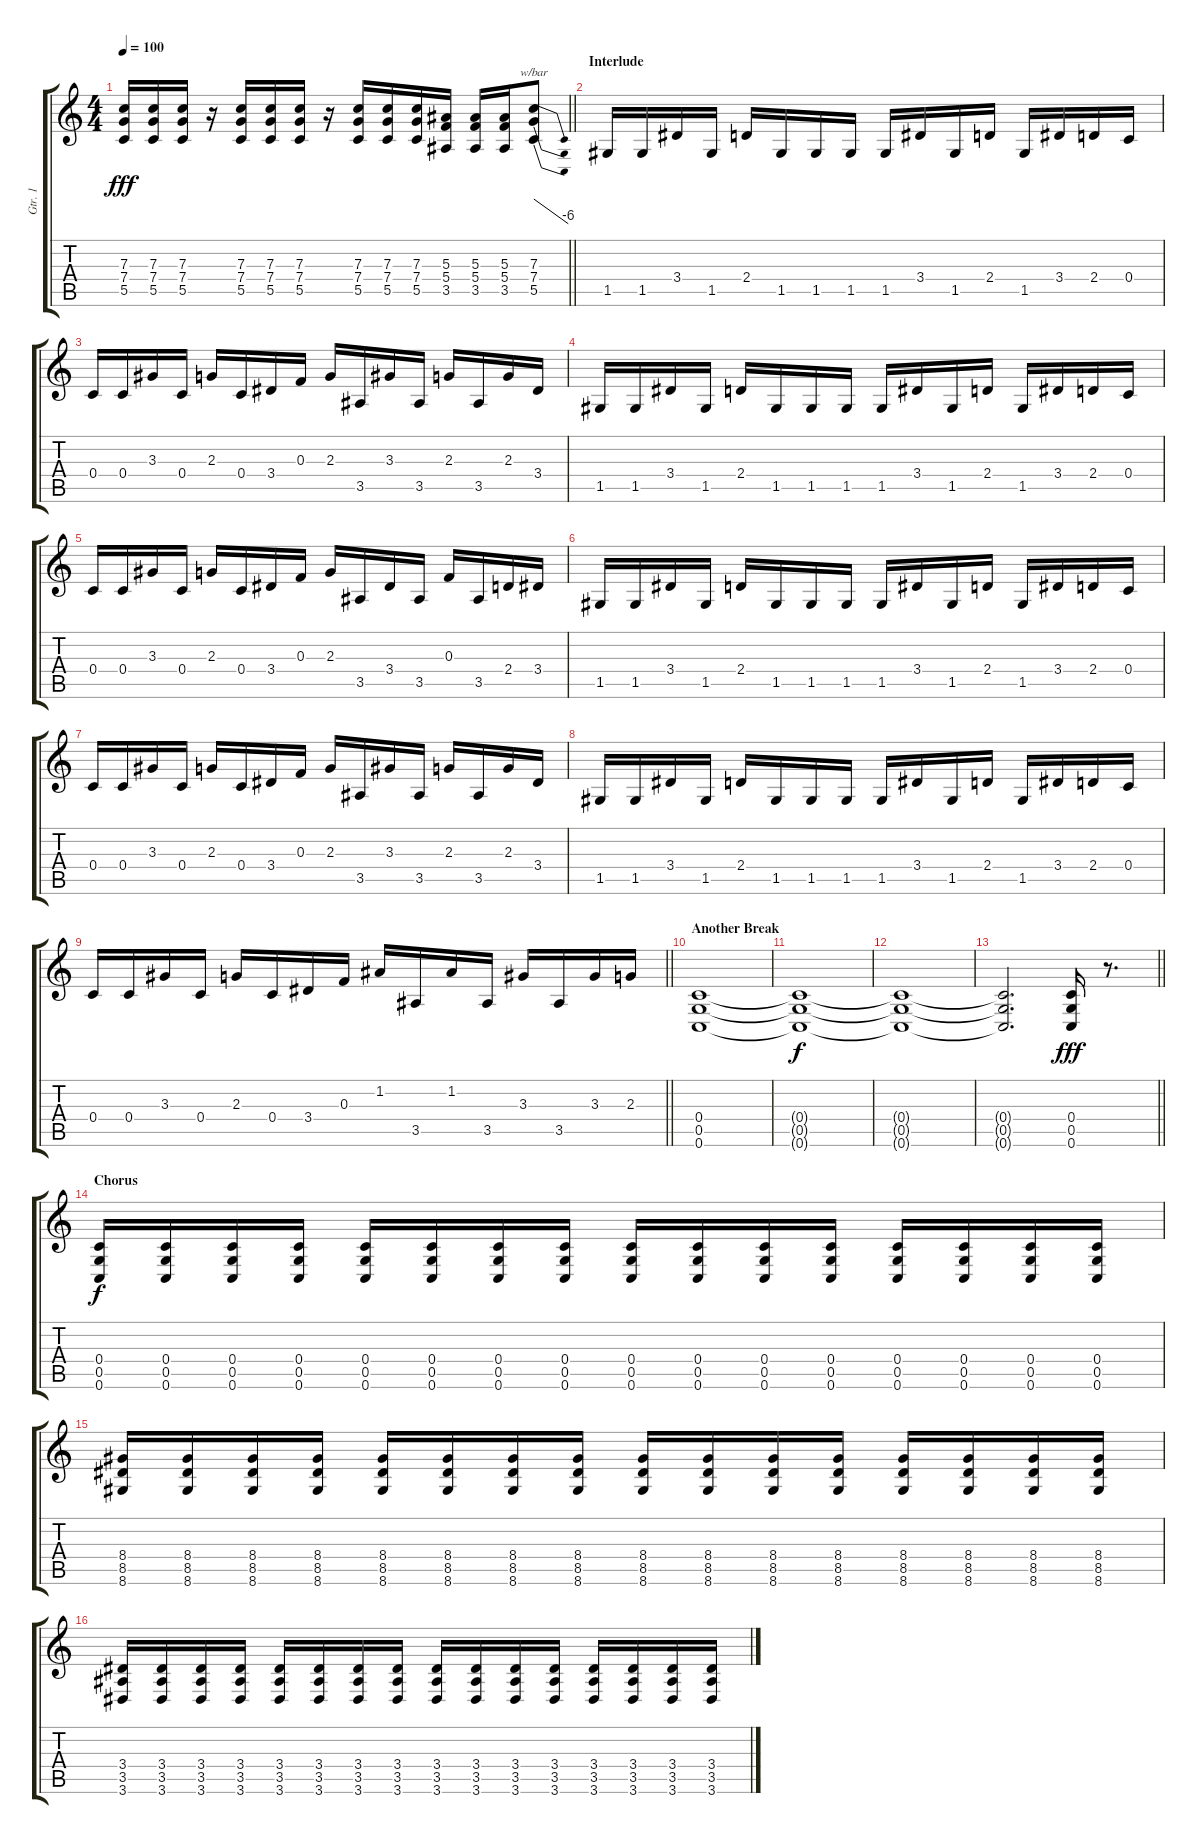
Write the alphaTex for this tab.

\track ("Gtr. 1" "Gtr. 1") {instrument distortionguitar}
\staff {score tabs}
\tuning (D4 A3 F3 C3 G2 C2) {hide}
\ts (4 4)
\tempo 100
\clef g2
\barLineRight lightlight
\ks c
(7.3 7.4 5.5).16{dy fff} (7.3 7.4 5.5).16 (7.3 7.4 5.5).16 r.16 (7.3 7.4 5.5).16 (7.3 7.4 5.5).16 (7.3 7.4 5.5).16 r.16 (7.3 7.4 5.5).16 (7.3 7.4 5.5).16 (7.3 7.4 5.5).16 (5.3 5.4 3.5).16 (5.3 5.4 3.5).16 (5.3 5.4 3.5).16 (7.3 7.4 5.5).8{tbe (dive default 0 0 60 -24)} |
\section ("" "Interlude")
1.5.16 1.5.16 3.4.16 1.5.16 2.4.16 1.5.16 1.5.16 1.5.16 1.5.16 3.4.16 1.5.16 2.4.16 1.5.16 3.4.16 2.4.16 0.4.16 |
0.4.16 0.4.16 3.3.16 0.4.16 2.3.16 0.4.16 3.4.16 0.3.16 2.3.16 3.5.16 3.3.16 3.5.16 2.3.16 3.5.16 2.3.16 3.4.16 |
1.5.16 1.5.16 3.4.16 1.5.16 2.4.16 1.5.16 1.5.16 1.5.16 1.5.16 3.4.16 1.5.16 2.4.16 1.5.16 3.4.16 2.4.16 0.4.16 |
0.4.16 0.4.16 3.3.16 0.4.16 2.3.16 0.4.16 3.4.16 0.3.16 2.3.16 3.5.16 3.4.16 3.5.16 0.3.16 3.5.16 2.4.16 3.4.16 |
1.5.16 1.5.16 3.4.16 1.5.16 2.4.16 1.5.16 1.5.16 1.5.16 1.5.16 3.4.16 1.5.16 2.4.16 1.5.16 3.4.16 2.4.16 0.4.16 |
0.4.16 0.4.16 3.3.16 0.4.16 2.3.16 0.4.16 3.4.16 0.3.16 2.3.16 3.5.16 3.3.16 3.5.16 2.3.16 3.5.16 2.3.16 3.4.16 |
1.5.16 1.5.16 3.4.16 1.5.16 2.4.16 1.5.16 1.5.16 1.5.16 1.5.16 3.4.16 1.5.16 2.4.16 1.5.16 3.4.16 2.4.16 0.4.16 |
\barLineRight lightlight
0.4.16 0.4.16 3.3.16 0.4.16 2.3.16 0.4.16 3.4.16 0.3.16 1.2.16 3.5.16 1.2.16 3.5.16 3.3.16 3.5.16 3.3.16 2.3.16 |
\section ("" "Another Break")
(0.4 0.5 0.6).1{volume 5} |
(0.4{t} 0.5{t} 0.6{t}).1{dy f} |
(0.4{t} 0.5{t} 0.6{t}).1 |
\barLineRight lightlight
(0.4{t} 0.5{t} 0.6{t}).2{d} (0.4 0.5 0.6).16{dy fff volume 16} r.8{d} |
\section ("" "Chorus")
(0.4 0.5 0.6).16{dy f} (0.4 0.5 0.6).16 (0.4 0.5 0.6).16 (0.4 0.5 0.6).16 (0.4 0.5 0.6).16 (0.4 0.5 0.6).16 (0.4 0.5 0.6).16 (0.4 0.5 0.6).16 (0.4 0.5 0.6).16 (0.4 0.5 0.6).16 (0.4 0.5 0.6).16 (0.4 0.5 0.6).16 (0.4 0.5 0.6).16 (0.4 0.5 0.6).16 (0.4 0.5 0.6).16 (0.4 0.5 0.6).16 |
(8.4 8.5 8.6).16 (8.4 8.5 8.6).16 (8.4 8.5 8.6).16 (8.4 8.5 8.6).16 (8.4 8.5 8.6).16 (8.4 8.5 8.6).16 (8.4 8.5 8.6).16 (8.4 8.5 8.6).16 (8.4 8.5 8.6).16 (8.4 8.5 8.6).16 (8.4 8.5 8.6).16 (8.4 8.5 8.6).16 (8.4 8.5 8.6).16 (8.4 8.5 8.6).16 (8.4 8.5 8.6).16 (8.4 8.5 8.6).16 |
(3.4 3.5 3.6).16 (3.4 3.5 3.6).16 (3.4 3.5 3.6).16 (3.4 3.5 3.6).16 (3.4 3.5 3.6).16 (3.4 3.5 3.6).16 (3.4 3.5 3.6).16 (3.4 3.5 3.6).16 (3.4 3.5 3.6).16 (3.4 3.5 3.6).16 (3.4 3.5 3.6).16 (3.4 3.5 3.6).16 (3.4 3.5 3.6).16 (3.4 3.5 3.6).16 (3.4 3.5 3.6).16 (3.4 3.5 3.6).16
